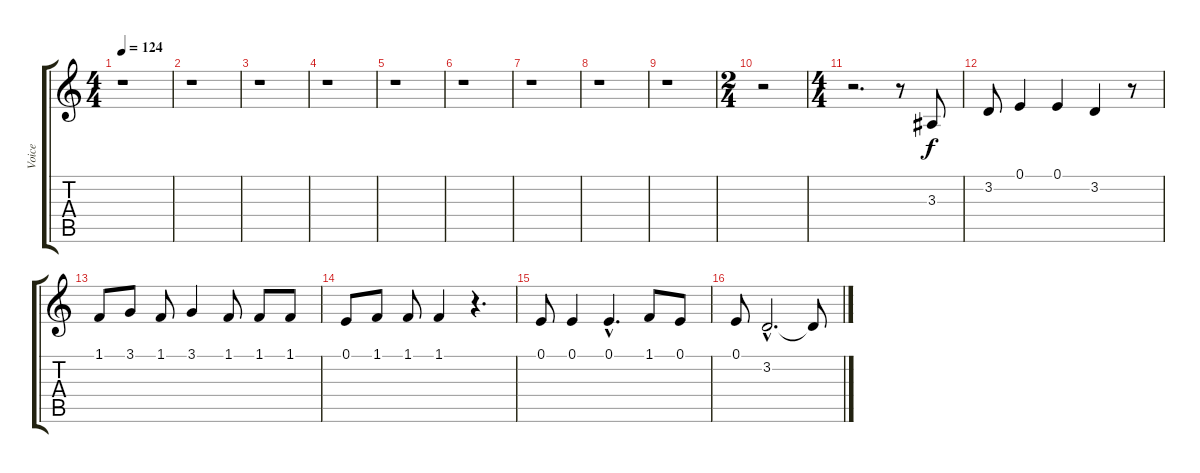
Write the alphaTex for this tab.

\track ("Voice" "Voice") {instrument lead3calliope}
\staff {score tabs}
\tuning (E4 B3 G3 D3 A2 E2) {hide}
\ts (4 4)
\tempo 124
\clef g2
\ks c
r.1{dy f instrument lead3calliope} |
r.1 |
r.1 |
r.1 |
r.1 |
r.1 |
r.1 |
r.1 |
r.1 |
\ts (2 4)
r.2 |
\ts (4 4)
r.2{d} r.8 3.3.8 |
3.2.8 0.1.4 0.1.4 3.2.4 r.8 |
1.1.8 3.1.8 1.1.8 3.1.4 1.1.8 1.1.8 1.1.8 |
0.1.8 1.1.8 1.1.8 1.1.4 r.4{d} |
0.1.8 0.1.4 0.1{hac}.4{d} 1.1.8 0.1.8 |
0.1.8 3.2{hac}.2{d} 3.2{t}.8
